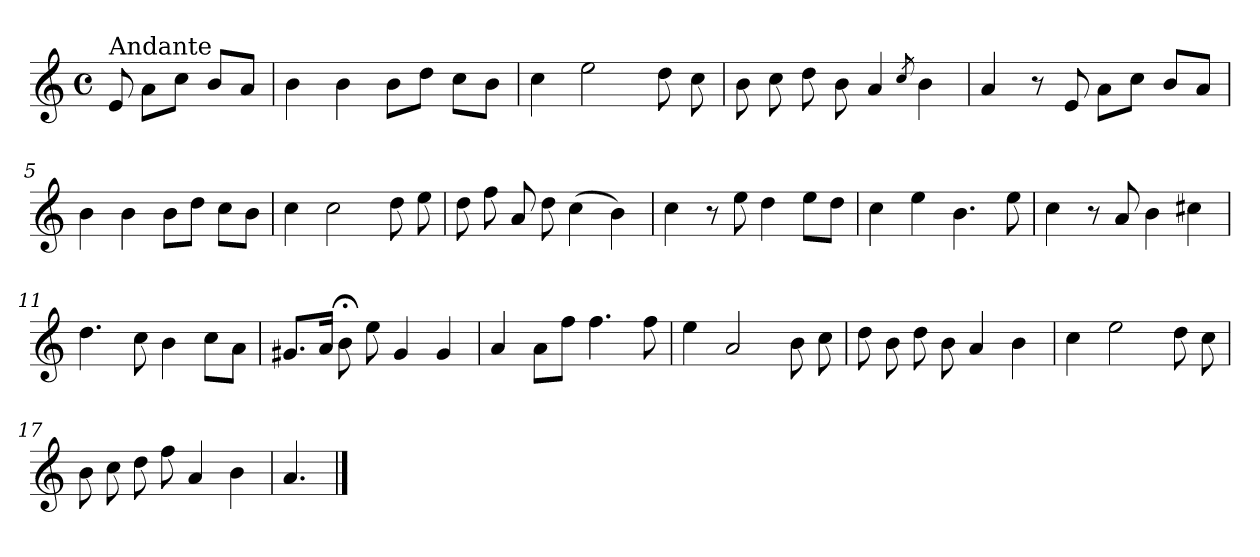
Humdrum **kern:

**kern
*part1
*staff1
*clefG2
*k[]
*C:
*M4/4
*met(c)
=
!LO:TX:a:t=Andante
8e/
8a\L
8cc\J
8b/L
8a/J
=1
4b\
4b\
8b\L
8dd\J
8cc\L
8b\J
=2
4cc\
2ee\
8dd\
8cc\
=3
8b\
8cc\
8dd\
8b\
4a/
8qcc/
4b\
=4
4a/
8r
8e/
8a\L
8cc\J
8b/L
8a/J
!!LO:LB:g=z
=5
4b\
4b\
8b\L
8dd\J
8cc\L
8b\J
=6
4cc\
2cc\
8dd\
8ee\
=7
8dd\
8ff\
8a/
8dd\
(>4cc\
4b\)
=8
4cc\
8r
8ee\
4dd\
8ee\L
8dd\J
=9
4cc\
4ee\
4.b\
8ee\
!!LO:LB:g=z
=10
4cc\
8r
8a/
4b\
4cc#X\
=11
4.dd\
8cc\
4b\
8cc\L
8a\J
=12
8.g#X/L
16a/Jk
8b;<\
8ee\
4g#/
4g#/
=13
4a/
8a\L
8ff\J
4.ff\
8ff\
=14
4ee\
2a/
8b\
8cc\
!!LO:LB:g=z
=15
8dd\
8b\
8dd\
8b\
4a/
4b\
=16
4cc\
2ee\
8dd\
8cc\
=17
8b\
8cc\
8dd\
8ff\
4a/
4b\
=18
4.a/
==
*-
